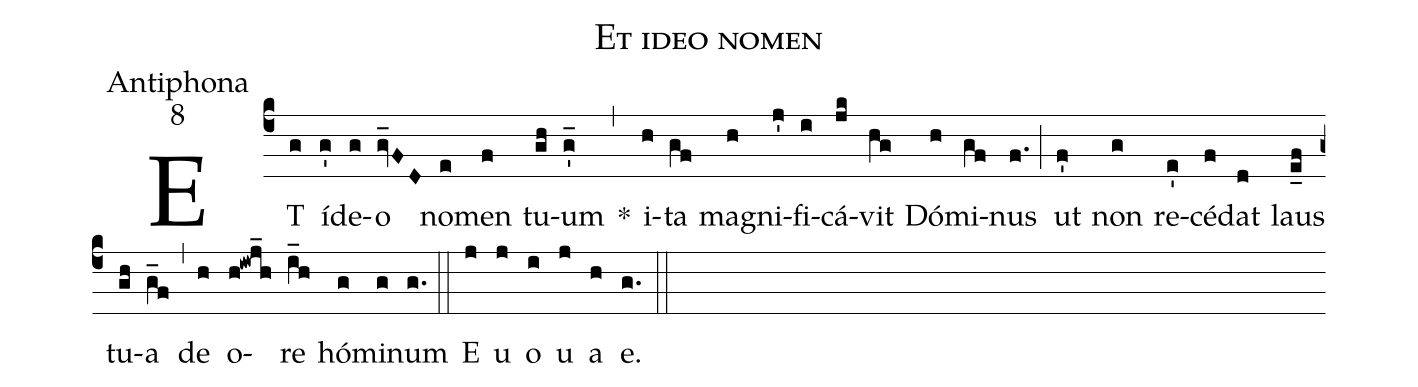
name:Et ideo nomen;
office-part:Antiphona;
mode:8;
%%
(c4) ET(g) í(g')de(g)o(g_vFD) no(e)men(f) tu(gh)um(g'_) *(,) i(h)ta(gf) ma(h)gni(j')fi(i)cá(jk)vit(hg) Dó(h)mi(gf)nus(f.) (;) ut(f') non(g) re(e')cé(f)dat(d) laus(e_f) tu(gh)a(g_f) (,) de(h) o(h!iwj_h)re(i_h) hó(g)mi(g)num(g.) (::) E(j) u(j) o(i) u(j) a(h) e.(g.) (::)
